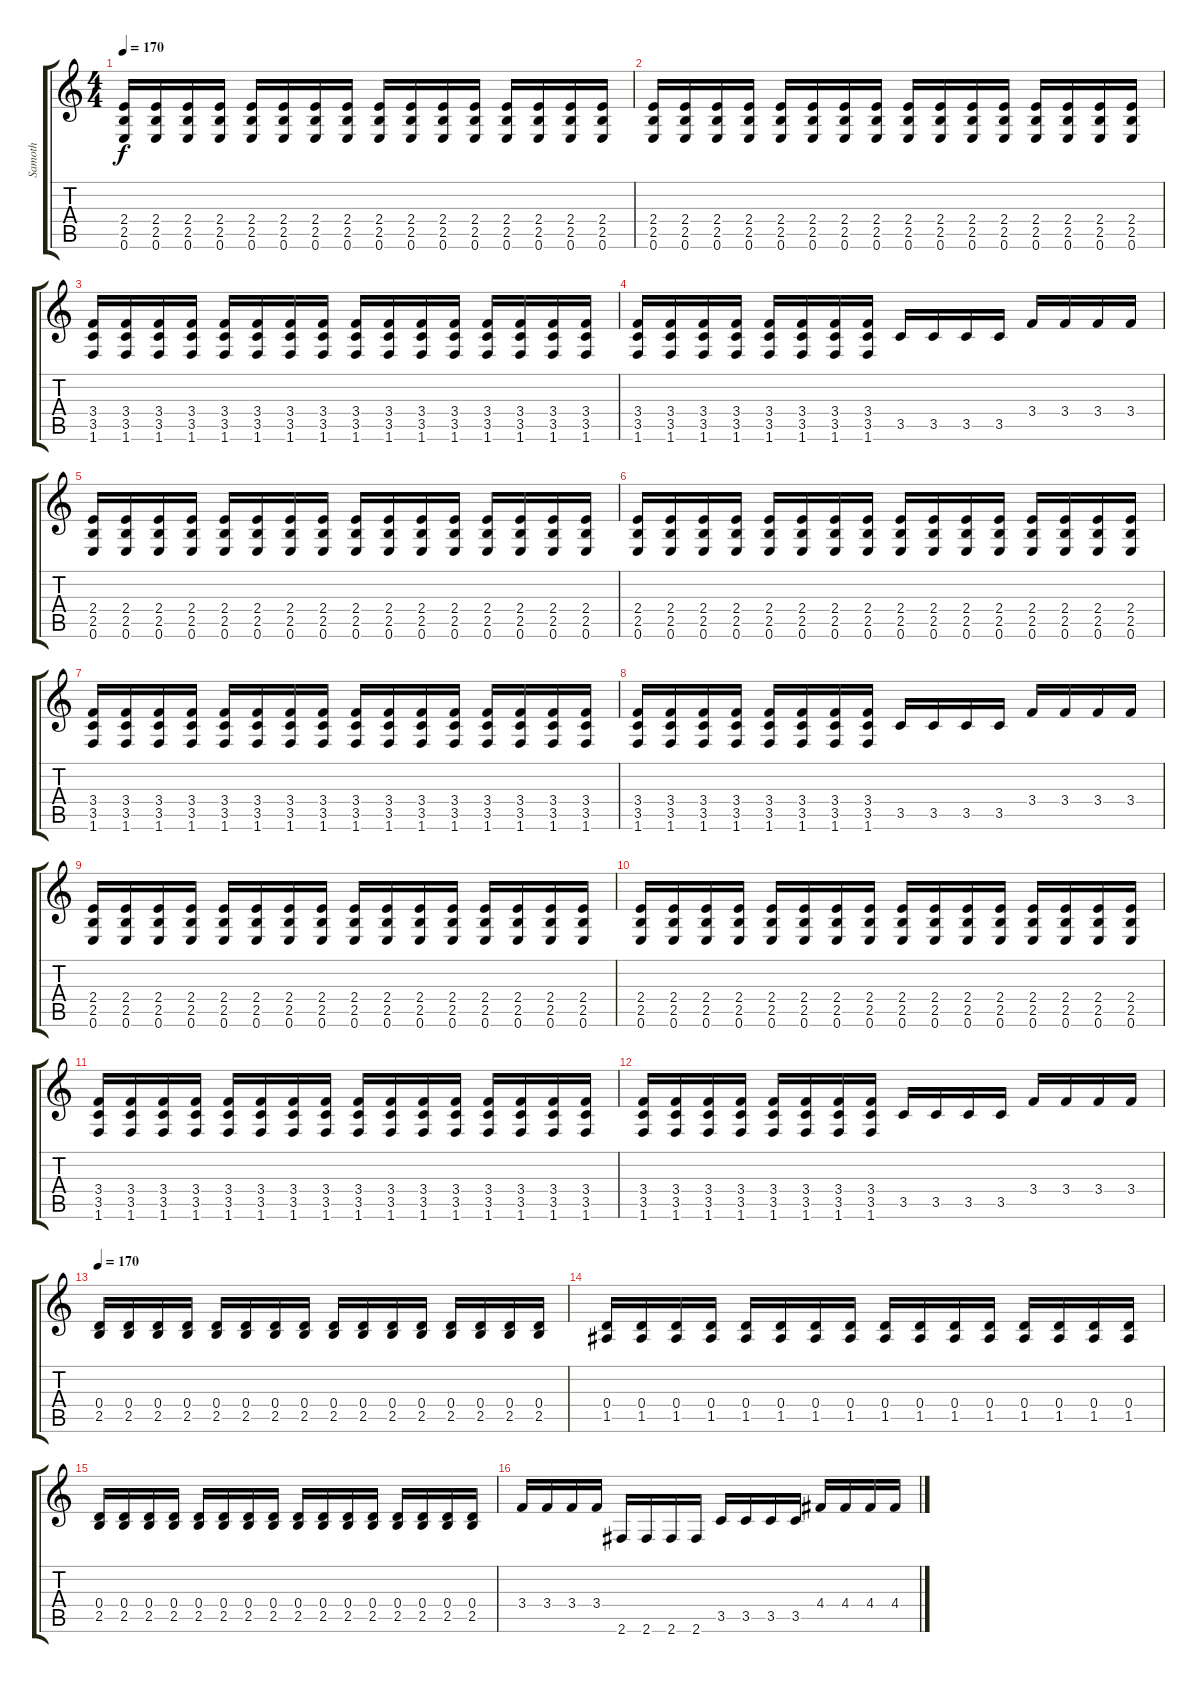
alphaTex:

\track ("Samoth" "Samoth") {instrument distortionguitar}
\staff {score tabs}
\tuning (E4 B3 G3 D3 A2 E2) {hide}
\ts (4 4)
\tempo 170
\clef g2
\ks c
(2.4 2.5 0.6).16{dy f} (2.4 2.5 0.6).16 (2.4 2.5 0.6).16 (2.4 2.5 0.6).16 (2.4 2.5 0.6).16 (2.4 2.5 0.6).16 (2.4 2.5 0.6).16 (2.4 2.5 0.6).16 (2.4 2.5 0.6).16 (2.4 2.5 0.6).16 (2.4 2.5 0.6).16 (2.4 2.5 0.6).16 (2.4 2.5 0.6).16 (2.4 2.5 0.6).16 (2.4 2.5 0.6).16 (2.4 2.5 0.6).16 |
(2.4 2.5 0.6).16 (2.4 2.5 0.6).16 (2.4 2.5 0.6).16 (2.4 2.5 0.6).16 (2.4 2.5 0.6).16 (2.4 2.5 0.6).16 (2.4 2.5 0.6).16 (2.4 2.5 0.6).16 (2.4 2.5 0.6).16 (2.4 2.5 0.6).16 (2.4 2.5 0.6).16 (2.4 2.5 0.6).16 (2.4 2.5 0.6).16 (2.4 2.5 0.6).16 (2.4 2.5 0.6).16 (2.4 2.5 0.6).16 |
(3.4 3.5 1.6).16 (3.4 3.5 1.6).16 (3.4 3.5 1.6).16 (3.4 3.5 1.6).16 (3.4 3.5 1.6).16 (3.4 3.5 1.6).16 (3.4 3.5 1.6).16 (3.4 3.5 1.6).16 (3.4 3.5 1.6).16 (3.4 3.5 1.6).16 (3.4 3.5 1.6).16 (3.4 3.5 1.6).16 (3.4 3.5 1.6).16 (3.4 3.5 1.6).16 (3.4 3.5 1.6).16 (3.4 3.5 1.6).16 |
(3.4 3.5 1.6).16 (3.4 3.5 1.6).16 (3.4 3.5 1.6).16 (3.4 3.5 1.6).16 (3.4 3.5 1.6).16 (3.4 3.5 1.6).16 (3.4 3.5 1.6).16 (3.4 3.5 1.6).16 3.5.16 3.5.16 3.5.16 3.5.16 3.4.16 3.4.16 3.4.16 3.4.16 |
(2.4 2.5 0.6).16 (2.4 2.5 0.6).16 (2.4 2.5 0.6).16 (2.4 2.5 0.6).16 (2.4 2.5 0.6).16 (2.4 2.5 0.6).16 (2.4 2.5 0.6).16 (2.4 2.5 0.6).16 (2.4 2.5 0.6).16 (2.4 2.5 0.6).16 (2.4 2.5 0.6).16 (2.4 2.5 0.6).16 (2.4 2.5 0.6).16 (2.4 2.5 0.6).16 (2.4 2.5 0.6).16 (2.4 2.5 0.6).16 |
(2.4 2.5 0.6).16 (2.4 2.5 0.6).16 (2.4 2.5 0.6).16 (2.4 2.5 0.6).16 (2.4 2.5 0.6).16 (2.4 2.5 0.6).16 (2.4 2.5 0.6).16 (2.4 2.5 0.6).16 (2.4 2.5 0.6).16 (2.4 2.5 0.6).16 (2.4 2.5 0.6).16 (2.4 2.5 0.6).16 (2.4 2.5 0.6).16 (2.4 2.5 0.6).16 (2.4 2.5 0.6).16 (2.4 2.5 0.6).16 |
(3.4 3.5 1.6).16 (3.4 3.5 1.6).16 (3.4 3.5 1.6).16 (3.4 3.5 1.6).16 (3.4 3.5 1.6).16 (3.4 3.5 1.6).16 (3.4 3.5 1.6).16 (3.4 3.5 1.6).16 (3.4 3.5 1.6).16 (3.4 3.5 1.6).16 (3.4 3.5 1.6).16 (3.4 3.5 1.6).16 (3.4 3.5 1.6).16 (3.4 3.5 1.6).16 (3.4 3.5 1.6).16 (3.4 3.5 1.6).16 |
(3.4 3.5 1.6).16 (3.4 3.5 1.6).16 (3.4 3.5 1.6).16 (3.4 3.5 1.6).16 (3.4 3.5 1.6).16 (3.4 3.5 1.6).16 (3.4 3.5 1.6).16 (3.4 3.5 1.6).16 3.5.16 3.5.16 3.5.16 3.5.16 3.4.16 3.4.16 3.4.16 3.4.16 |
(2.4 2.5 0.6).16 (2.4 2.5 0.6).16 (2.4 2.5 0.6).16 (2.4 2.5 0.6).16 (2.4 2.5 0.6).16 (2.4 2.5 0.6).16 (2.4 2.5 0.6).16 (2.4 2.5 0.6).16 (2.4 2.5 0.6).16 (2.4 2.5 0.6).16 (2.4 2.5 0.6).16 (2.4 2.5 0.6).16 (2.4 2.5 0.6).16 (2.4 2.5 0.6).16 (2.4 2.5 0.6).16 (2.4 2.5 0.6).16 |
(2.4 2.5 0.6).16 (2.4 2.5 0.6).16 (2.4 2.5 0.6).16 (2.4 2.5 0.6).16 (2.4 2.5 0.6).16 (2.4 2.5 0.6).16 (2.4 2.5 0.6).16 (2.4 2.5 0.6).16 (2.4 2.5 0.6).16 (2.4 2.5 0.6).16 (2.4 2.5 0.6).16 (2.4 2.5 0.6).16 (2.4 2.5 0.6).16 (2.4 2.5 0.6).16 (2.4 2.5 0.6).16 (2.4 2.5 0.6).16 |
(3.4 3.5 1.6).16 (3.4 3.5 1.6).16 (3.4 3.5 1.6).16 (3.4 3.5 1.6).16 (3.4 3.5 1.6).16 (3.4 3.5 1.6).16 (3.4 3.5 1.6).16 (3.4 3.5 1.6).16 (3.4 3.5 1.6).16 (3.4 3.5 1.6).16 (3.4 3.5 1.6).16 (3.4 3.5 1.6).16 (3.4 3.5 1.6).16 (3.4 3.5 1.6).16 (3.4 3.5 1.6).16 (3.4 3.5 1.6).16 |
(3.4 3.5 1.6).16 (3.4 3.5 1.6).16 (3.4 3.5 1.6).16 (3.4 3.5 1.6).16 (3.4 3.5 1.6).16 (3.4 3.5 1.6).16 (3.4 3.5 1.6).16 (3.4 3.5 1.6).16 3.5.16 3.5.16 3.5.16 3.5.16 3.4.16 3.4.16 3.4.16 3.4.16 |
\tempo 170
(0.4 2.5).16 (0.4 2.5).16 (0.4 2.5).16 (0.4 2.5).16 (0.4 2.5).16 (0.4 2.5).16 (0.4 2.5).16 (0.4 2.5).16 (0.4 2.5).16 (0.4 2.5).16 (0.4 2.5).16 (0.4 2.5).16 (0.4 2.5).16 (0.4 2.5).16 (0.4 2.5).16 (0.4 2.5).16 |
(0.4 1.5).16 (0.4 1.5).16 (0.4 1.5).16 (0.4 1.5).16 (0.4 1.5).16 (0.4 1.5).16 (0.4 1.5).16 (0.4 1.5).16 (0.4 1.5).16 (0.4 1.5).16 (0.4 1.5).16 (0.4 1.5).16 (0.4 1.5).16 (0.4 1.5).16 (0.4 1.5).16 (0.4 1.5).16 |
(0.4 2.5).16 (0.4 2.5).16 (0.4 2.5).16 (0.4 2.5).16 (0.4 2.5).16 (0.4 2.5).16 (0.4 2.5).16 (0.4 2.5).16 (0.4 2.5).16 (0.4 2.5).16 (0.4 2.5).16 (0.4 2.5).16 (0.4 2.5).16 (0.4 2.5).16 (0.4 2.5).16 (0.4 2.5).16 |
3.4.16 3.4.16 3.4.16 3.4.16 2.6.16 2.6.16 2.6.16 2.6.16 3.5.16 3.5.16 3.5.16 3.5.16 4.4.16 4.4.16 4.4.16 4.4.16
